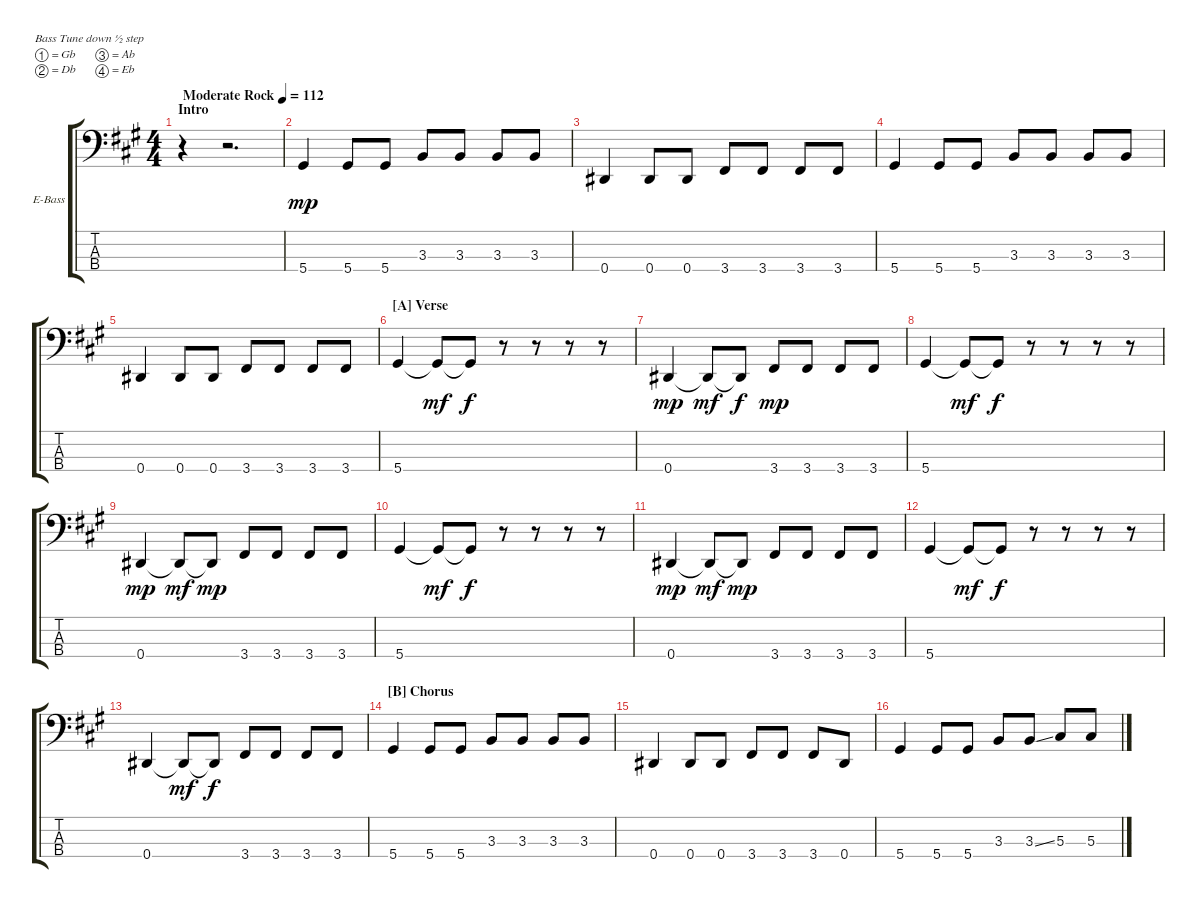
\defaultSystemsLayout 4
\bracketExtendMode groupsimilarinstruments
\firstSystemTrackNameOrientation horizontal
\otherSystemsTrackNameOrientation horizontal
\track ("Electric Bass" "E-Bass") {instrument electricbassfinger}
\staff {score tabs}
\tuning (Gb2 Db2 Ab1 Eb1)
\ts (4 4)
\section ("" "Intro")
\tempo (112 "Moderate Rock")
\clef f4
\scale
1.10088
\ks a
r.4{dy mp instrument electricbassfinger} r.2{d} |
\scale
0.899117 5.4.4 5.4.8 5.4.8 3.3.8 3.3.8 3.3.8 3.3.8 |
\scale
1.07062 0.4.4 0.4.8 0.4.8 3.4.8 3.4.8 3.4.8 3.4.8 |
\scale
0.929382 5.4.4 5.4.8 5.4.8 3.3.8 3.3.8 3.3.8 3.3.8 |
\scale
1.07062 0.4.4 0.4.8 0.4.8 3.4.8 3.4.8 3.4.8 3.4.8 |
\section ("A" "Verse")
\scale
0.929382 5.4.4 5.4{t}.8{dy mf} 5.4{t}.8{dy f} r.8 r.8 r.8 r.8 |
\scale
1.07062 0.4.4{dy mp} 0.4{t}.8{dy mf} 0.4{t}.8{dy f} 3.4.8{dy mp} 3.4.8 3.4.8 3.4.8 |
\scale
0.929382 5.4.4 5.4{t}.8{dy mf} 5.4{t}.8{dy f} r.8 r.8 r.8 r.8 |
\scale
1.07062 0.4.4{dy mp} 0.4{t}.8{dy mf} 0.4{t}.8{dy mp} 3.4.8 3.4.8 3.4.8 3.4.8 |
\scale
0.929382 5.4.4 5.4{t}.8{dy mf} 5.4{t}.8{dy f} r.8 r.8 r.8 r.8 |
\scale
1.07062 0.4.4{dy mp} 0.4{t}.8{dy mf} 0.4{t}.8{dy mp} 3.4.8 3.4.8 3.4.8 3.4.8 |
\scale
0.929382 5.4.4 5.4{t}.8{dy mf} 5.4{t}.8{dy f} r.8 r.8 r.8 r.8 |
\scale
1.07062 0.4.4 0.4{t}.8{dy mf} 0.4{t}.8{dy f} 3.4.8 3.4.8 3.4.8 3.4.8 |
\section ("B" "Chorus")
\scale
0.929382 5.4.4 5.4.8 5.4.8 3.3.8 3.3.8 3.3.8 3.3.8 |
\scale
1.07062 0.4.4 0.4.8 0.4.8 3.4.8 3.4.8 3.4.8 0.4.8 |
\scale
0.929382 5.4.4 5.4.8 5.4.8 3.3.8 3.3{ss}.8 5.3.8 5.3.8
